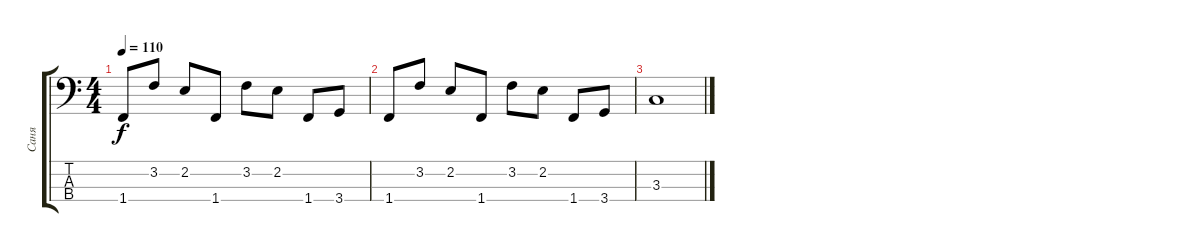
\track ("Саня" "Саня") {instrument electricbassfinger}
\staff {score tabs}
\tuning (G2 D2 A1 E1) {hide}
\ts (4 4)
\tempo 110
\clef f4
\ks c
1.4.8{dy f} 3.2.8 2.2.8 1.4.8 3.2.8 2.2.8 1.4.8 3.4.8 |
1.4.8 3.2.8 2.2.8 1.4.8 3.2.8 2.2.8 1.4.8 3.4.8 |
3.3.1
